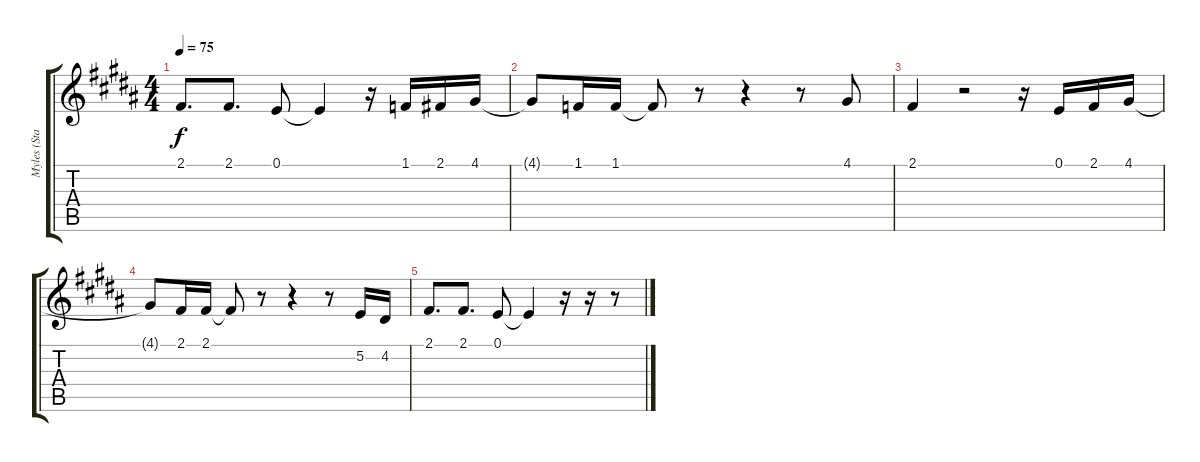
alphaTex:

\track ("Myles (Staff 1)" "Myles (Sta") {instrument acousticgrandpiano}
\staff {score tabs}
\tuning (E4 B3 G3 D3 A2 E2) {hide}
\ts (4 4)
\tempo 75
\clef g2
\ks b
2.1.8{d dy f} 2.1.8{d} 0.1.8 0.1{t}.4 r.16 1.1.16 2.1.16 4.1.16 |
4.1{t}.8 1.1.16 1.1.16 1.1{t}.8 r.8 r.4 r.8 4.1.8 |
2.1.4 r.2 r.16 0.1.16 2.1.16 4.1.16 |
4.1{t}.8 2.1.16 2.1.16 2.1{t}.8 r.8 r.4 r.8 5.2.16 4.2.16 |
2.1.8{d} 2.1.8{d} 0.1.8 0.1{t}.4 r.16 r.16 r.8
